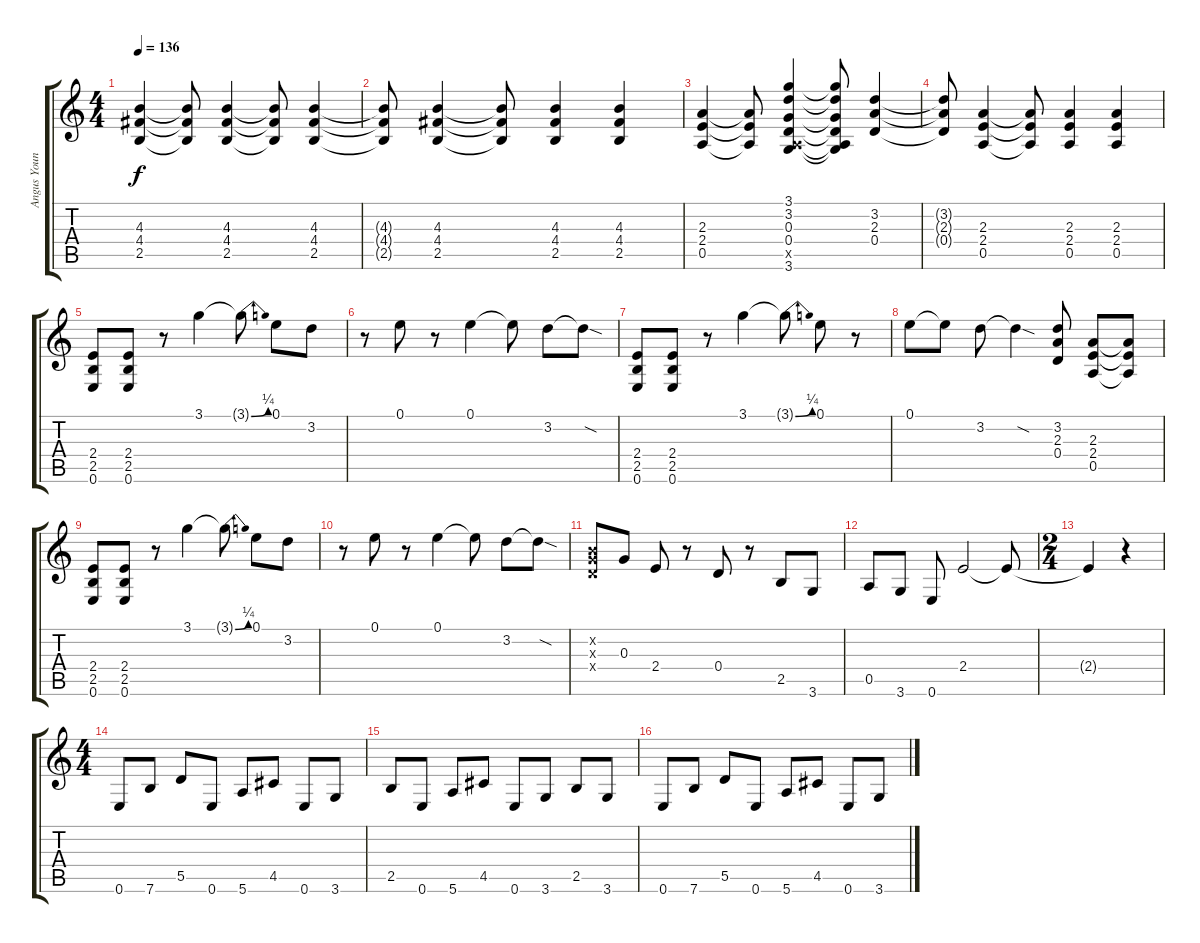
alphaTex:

\track ("Angus Young" "Angus Youn") {instrument distortionguitar}
\staff {score tabs}
\tuning (E4 B3 G3 D3 A2 E2) {hide}
\ts (4 4)
\tempo 136
\clef g2
\ks c
(4.3 4.4 2.5).4{dy f} (4.3{t} 4.4{t} 2.5{t}).8 (4.3 4.4 2.5).4 (4.3{t} 4.4{t} 2.5{t}).8 (4.3 4.4 2.5).4 |
(4.3{t} 4.4{t} 2.5{t}).8 (4.3 4.4 2.5).4 (4.3{t} 4.4{t} 2.5{t}).8 (4.3 4.4 2.5).4 (4.3 4.4 2.5).4 |
(2.3 2.4 0.5).4 (2.3{t} 2.4{t} 0.5{t}).8 (3.1 3.2 0.3 0.4 0.5{x} 3.6).4 (3.1{t} 3.2{t} 0.3{t} 0.4{t} 0.5{t} 3.6{t}).8 (3.2 2.3 0.4).4 |
(3.2{t} 2.3{t} 0.4{t}).8 (2.3 2.4 0.5).4 (2.3{t} 2.4{t} 0.5{t}).8 (2.3 2.4 0.5).4 (2.3 2.4 0.5).4 |
(2.4 2.5 0.6).8 (2.4 2.5 0.6).8 r.8 3.1.4 3.1{be (bend 0 0 60 1) t}.8 0.1.8 3.2.8 |
r.8 0.1.8 r.8 0.1.4 0.1{t}.8 3.2.8 3.2{sod t}.8 |
(2.4 2.5 0.6).8 (2.4 2.5 0.6).8 r.8 3.1.4 3.1{be (bend 0 0 60 1) t}.8 0.1.8 r.8 |
0.1.8 0.1{t}.8 3.2.8 3.2{sod t}.4 (3.2 2.3 0.4).8 (2.3 2.4 0.5).8 (2.3{t} 2.4{t} 0.5{t}).8 |
(2.4 2.5 0.6).8 (2.4 2.5 0.6).8 r.8 3.1.4 3.1{be (bend 0 0 60 1) t}.8 0.1.8 3.2.8 |
r.8 0.1.8 r.8 0.1.4 0.1{t}.8 3.2.8 3.2{sod t}.8 |
(0.2{x} 0.3{x} 0.4{x}).8 0.3.8 2.4.8 r.8 0.4.8 r.8 2.5.8 3.6.8 |
0.5.8 3.6.8 0.6.8 2.4.2 2.4{t}.8 |
\ts (2 4)
2.4{t}.4 r.4 |
\ts (4 4)
0.6.8 7.6.8 5.5.8 0.6.8 5.6.8 4.5.8 0.6.8 3.6.8 |
2.5.8 0.6.8 5.6.8 4.5.8 0.6.8 3.6.8 2.5.8 3.6.8 |
0.6.8 7.6.8 5.5.8 0.6.8 5.6.8 4.5.8 0.6.8 3.6.8
